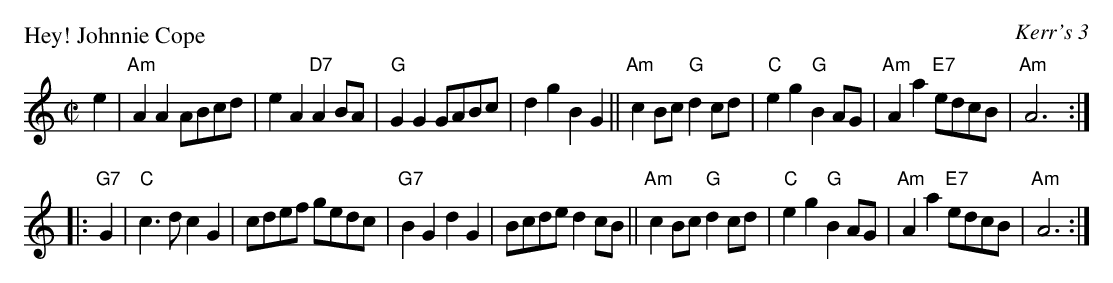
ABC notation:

X:1
P: Hey! Johnnie Cope
O: Kerr's 3
M: C|
L: 1/8
K: Am
e2 \
| "Am"A2A2 ABcd | e2A2 "D7"A2BA | "G"G2G2 GABc | d2g2 B2G2 \
||"Am"c2Bc "G"d2cd | "C"e2g2 "G"B2AG | "Am"A2a2 "E7"edcB | "Am"A6 :|
|: "G7"G2 \
| "C"c3d c2G2 | cdef gedc | "G7"B2G2 d2G2 | Bcde d2cB \
||"Am"c2Bc "G"d2cd | "C"e2g2 "G"B2AG | "Am"A2a2 "E7"edcB | "Am"A6 :|
